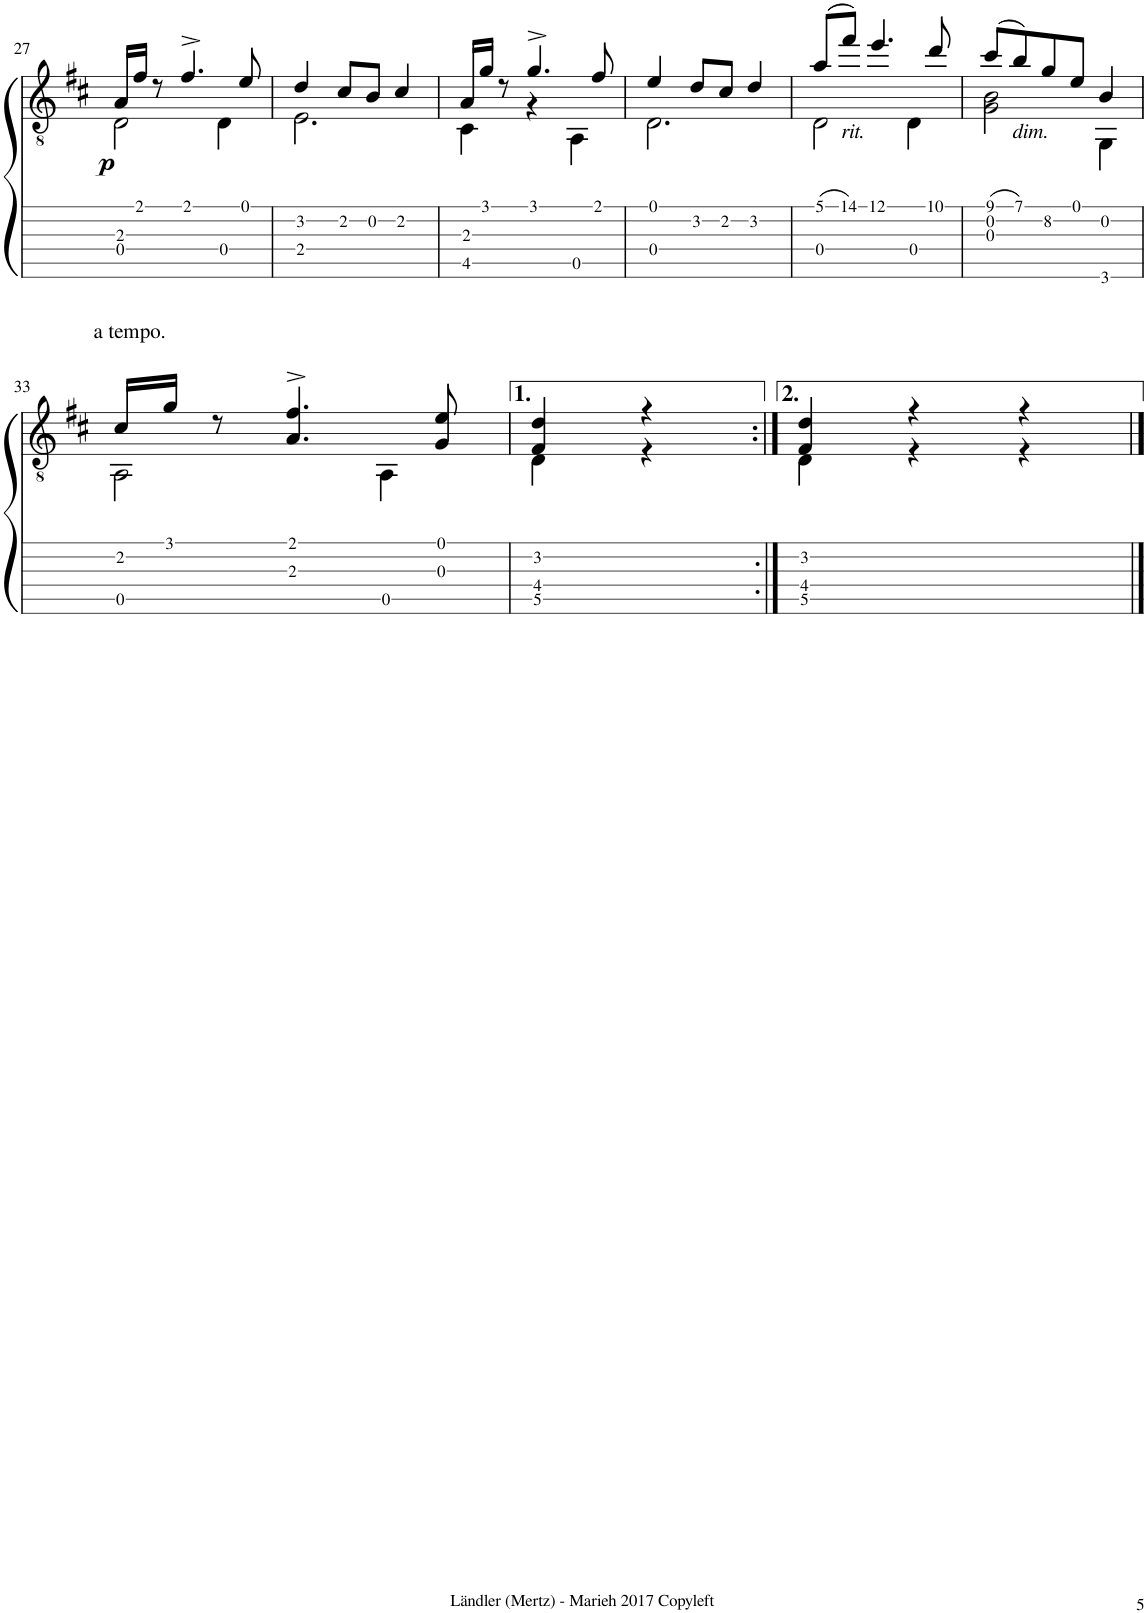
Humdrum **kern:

**kern	**kern	**dynam
*part2	*part1	*part1
*staff2	*staff1	*staff1
*I"Guitare classique [Tablature]	*I"Guitare classique	*
!!LO:PB:g=z
*	*clefGv2	*
*k[f#c#]	*k[f#c#]	*
*M3/4	*M3/4	*
=27	=27	=27
*^	*^	*
!	!	!	!	!LO:DY:b
16ALL	2D	16A/LL	2D\	p
16f#JJ	.	16f#/JJ	.	.
8r	.	8r	.	.
4.f#	.	4.f#^/	.	.
.	4D	.	4D\	.
8e	.	8e/	.	.
=28	=28	=28	=28	=28
4d	2.E	4d/	2.E\	.
8c#L	.	8c#/L	.	.
8BJ	.	8B/J	.	.
4c#	.	4c#/	.	.
=29	=29	=29	=29	=29
16ALL	4C#	16A/LL	4C#\	.
16gJJ	.	16g/JJ	.	.
8r	.	8r	.	.
4.g	4r	4.g^/	4r	.
.	4AA	.	4AA\	.
8f#	.	8f#/	.	.
=30	=30	=30	=30	=30
4e	2.D	4e/	2.D\	.
8dL	.	8d/L	.	.
8c#J	.	8c#/J	.	.
4d	.	4d/	.	.
=31	=31	=31	=31	=31
(8aL	2D	(8a/L	2D\	.
!	!	!LO:TX:b:i:t=rit.	!	!
8ff#J)	.	8ff#/J)	.	.
4.ee	.	4.ee/	.	.
.	4D	.	4D\	.
8dd	.	8dd/	.	.
=32	=32	=32	=32	=32
(8cc#L	2G 2B	(8cc#/L	2G\ 2B\	.
!	!	!LO:TX:b:i:t=dim.	!	!
8bJ)	.	8b/)	.	.
8gL	.	8g/	.	.
8eJ	.	8e/J	.	.
4B	4GG	4B/	4GG\	.
!!LO:LB:g=z	!!
=33	=33	=33	=33	=33
!	!	!LO:TX:a:t=a tempo.	!	!
16c#LL	2AA	16c#/LL	2AA\	.
16gJJ	.	16g/JJ	.	.
8r	.	8r	.	.
4.A 4.f#	.	4.A/^ 4.f#/^	.	.
.	4AA	.	4AA\	.
8G 8e	.	8G/ 8e/	.	.
=34	=34	=34	=34	=34
4F# 4d	4D	4F#/ 4d/	4D\	.
4r	4r	4r	4r	.
=35:|!	=35:|!	=35:|!	=35:|!	=35:|!
4F# 4d	4D	4F#/ 4d/	4D\	.
4r	4r	4r	4r	.
4r	4r	4r	4r	.
*v	*v	*	*	*
*	*v	*v	*
==	==	==
*-	*-	*-
